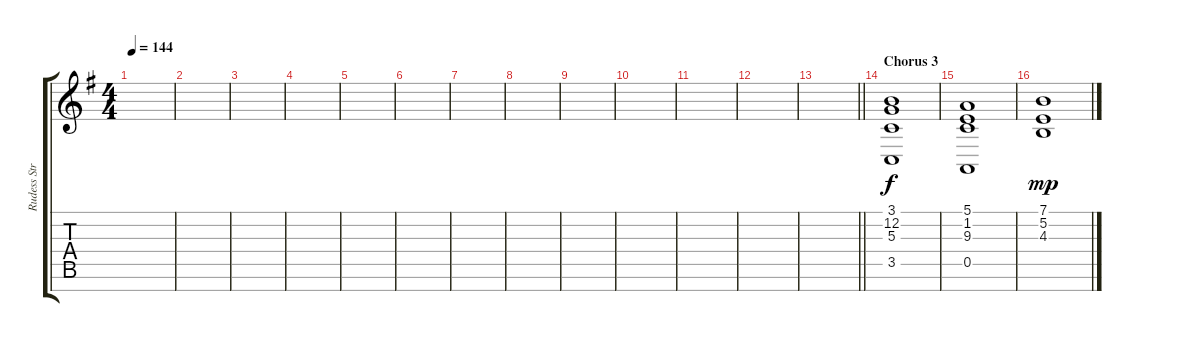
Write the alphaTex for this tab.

\track ("Rudess Strings" "Rudess Str") {instrument synthstrings1}
\staff {score tabs}
\tuning (E4 B3 G3 D3 A2 E2 B1) {hide}
\ts (4 4)
\tempo 144
\clef g2
\ks eminor
|
|
|
|
|
|
|
|
|
|
|
|
\barLineRight lightlight
|
\section ("" "Chorus 3")
(3.1 12.2 5.3 3.5).1{volume 10} |
(5.1 1.2 9.3 0.5).1 |
(7.1 5.2 4.3).1{dy mp}
